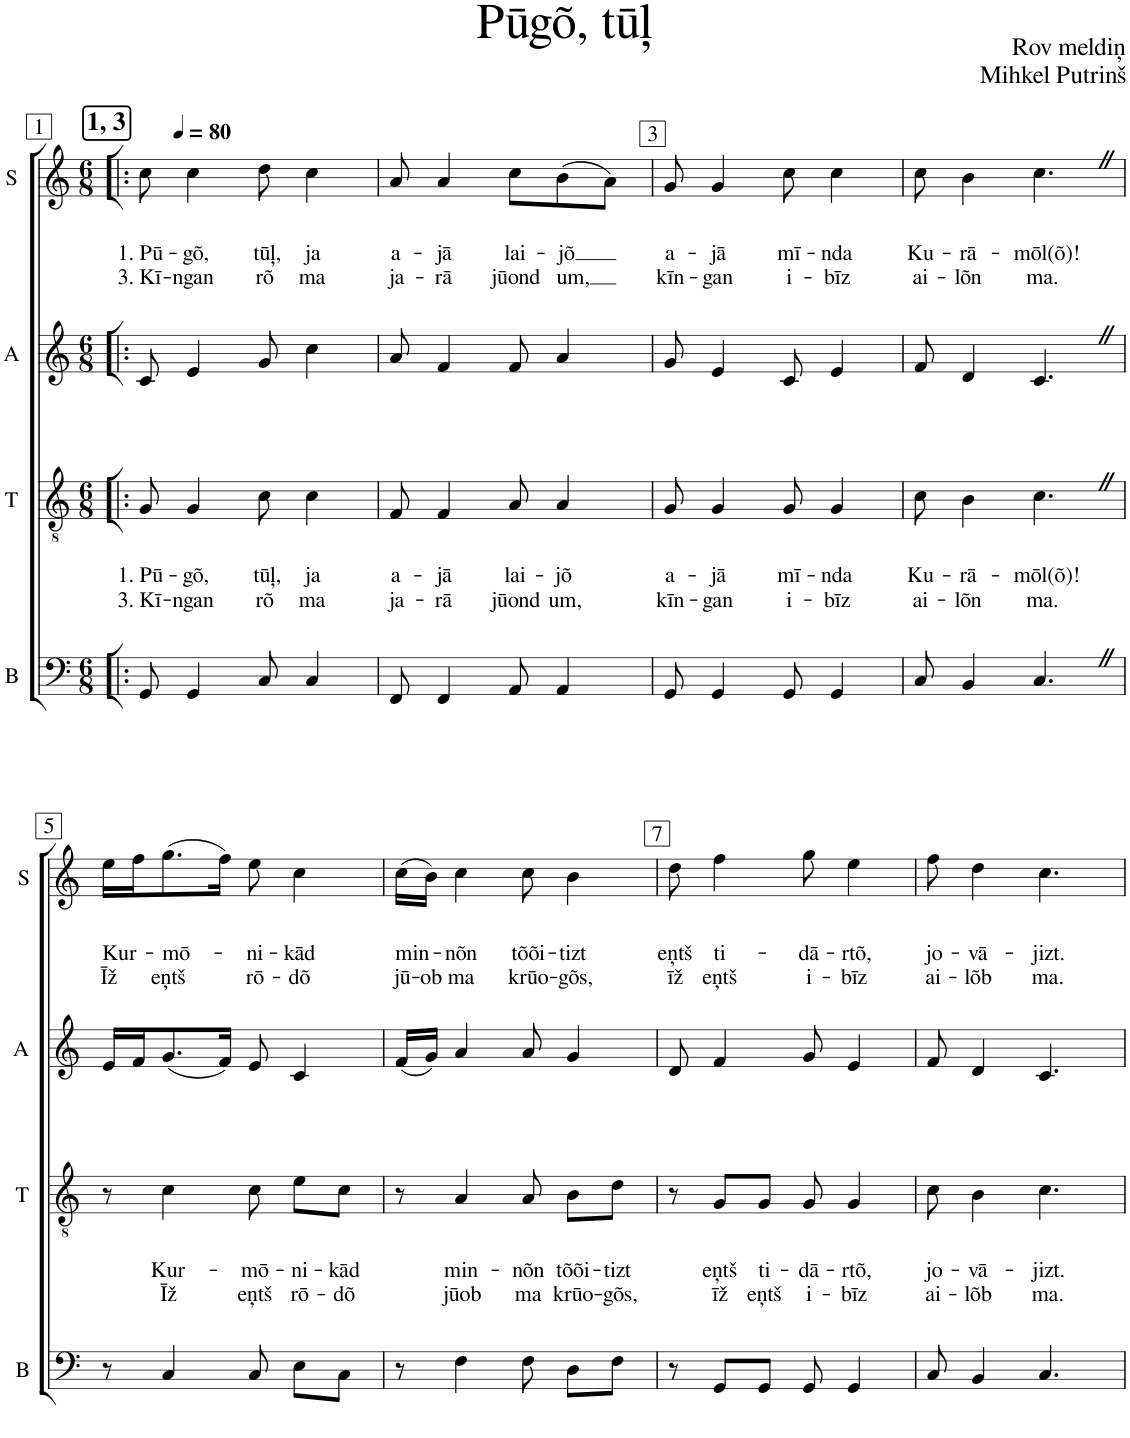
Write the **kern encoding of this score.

**kern	**kern	**text	**text	**kern	**kern	**text	**text
*part4	*part3	*part3	*part3	*part2	*part1	*part1	*part1
*staff4	*staff3	*staff3	*staff3	*staff2	*staff1	*staff1	*staff1
*I"B	*I"T	*	*	*I"A	*I"S	*	*
*I'B	*I'T	*	*	*I'A	*I'S	*	*
*clefF4	*clefGv2	*	*	*clefG2	*clefG2	*	*
*	*	*	*	*Trd1c2	*	*	*
*k[]	*k[]	*	*	*k[]	*k[]	*	*
*M6/8	*M6/8	*	*	*M6/8	*M6/8	*	*
*MM80	*MM80	*	*	*MM80	*MM80	*	*
!!LO:REH:place=s1:a:B:cj:fs=14:t=1, 3
=1!|:	=1!|:	=1!|:	=1!|:	=1!|:	=1!|:	=1!|:	=1!|:
!	!	!LO:LY:b	!LO:LY:b	!	!	!LO:LY:b	!LO:LY:b
8GG/	8G/	1. Pū-	3. Kī-	8c/	8cc\	1. Pū-	3. Kī-
!	!	!LO:LY:b	!LO:LY:b	!	!	!LO:LY:b	!LO:LY:b
4GG/	4G/	-gõ,	-ngan	4e/	4cc\	-gõ,	-ngan
!	!	!LO:LY:b	!LO:LY:b	!	!	!LO:LY:b	!LO:LY:b
8C/	8c\	tūļ,	rõ	8g/	8dd\	tūļ,	rõ
!	!	!LO:LY:b	!LO:LY:b	!	!	!LO:LY:b	!LO:LY:b
4C/	4c\	ja	ma	4cc\	4cc\	ja	ma
=2	=2	=2	=2	=2	=2	=2	=2
!	!	!LO:LY:b	!LO:LY:b	!	!	!LO:LY:b	!LO:LY:b
8FF/	8F/	a-	ja-	8a/	8a/	a-	ja-
!	!	!LO:LY:b	!LO:LY:b	!	!	!LO:LY:b	!LO:LY:b
4FF/	4F/	-jā	-rā	4f/	4a/	-jā	-rā
!	!	!LO:LY:b	!LO:LY:b	!	!	!LO:LY:b	!LO:LY:b
8AA/	8A/	lai-	jūond	8f/	8cc\L	lai-	jūond
!	!	!LO:LY:b	!LO:LY:b	!	!	!LO:LY:b	!LO:LY:b
4AA/	4A/	-jõ	um,	4a/	(8b\	-jõ	um,
.	.	.	.	.	8a\J)	.	.
=3	=3	=3	=3	=3	=3	=3	=3
!	!	!LO:LY:b	!LO:LY:b	!	!	!LO:LY:b	!LO:LY:b
8GG/	8G/	a-	kīn-	8g/	8g/	a-	kīn-
!	!	!LO:LY:b	!LO:LY:b	!	!	!LO:LY:b	!LO:LY:b
4GG/	4G/	-jā	-gan	4e/	4g/	-jā	-gan
!	!	!LO:LY:b	!LO:LY:b	!	!	!LO:LY:b	!LO:LY:b
8GG/	8G/	mī-	i-	8c/	8cc\	mī-	i-
!	!	!LO:LY:b	!LO:LY:b	!	!	!LO:LY:b	!LO:LY:b
4GG/	4G/	-nda	-bīz	4e/	4cc\	-nda	-bīz
=4	=4	=4	=4	=4	=4	=4	=4
!	!	!LO:LY:b	!LO:LY:b	!	!	!LO:LY:b	!LO:LY:b
8C/	8c\	Ku-	ai-	8f/	8cc\	Ku-	ai-
!	!	!LO:LY:b	!LO:LY:b	!	!	!LO:LY:b	!LO:LY:b
4BB/	4B\	-rā-	-lõn	4d/	4b\	-rā-	-lõn
!	!	!LO:LY:b	!LO:LY:b	!	!	!LO:LY:b	!LO:LY:b
4.CZ/	4.cZ\	-mōl(õ)!	ma.	4.cZ/	4.ccZ\	-mōl(õ)!	ma.
!!LO:LB:g=z
=5	=5	=5	=5	=5	=5	=5	=5
!	!	!	!	!	!	!LO:LY:b	!LO:LY:b
8r	8r	.	.	16e/LL	16ee\LL	Kur-	Īž
.	.	.	.	16f/J	16ff\J	.	.
!	!	!LO:LY:b	!LO:LY:b	!	!	!LO:LY:b	!LO:LY:b
4C/	4c\	Kur-	Īž	(8.g/	(8.gg\	-mō-	eņtš
.	.	.	.	16f/Jk)	16ff\Jk)	.	.
!	!	!LO:LY:b	!LO:LY:b	!	!	!LO:LY:b	!LO:LY:b
8C/	8c\	-mō-	eņtš	8e/	8ee\	-ni-	rō-
!	!	!LO:LY:b	!LO:LY:b	!	!	!LO:LY:b	!LO:LY:b
8E\L	8e\L	-ni-	rō-	4c/	4cc\	-kād	-dõ
!	!	!LO:LY:b	!LO:LY:b	!	!	!	!
8C\J	8c\J	-kād	-dõ	.	.	.	.
=6	=6	=6	=6	=6	=6	=6	=6
!	!	!	!	!	!	!LO:LY:b	!LO:LY:b
8r	8r	.	.	(16f/LL	(16cc\LL	min-	jū-
!	!	!	!	!	!	!	!LO:LY:b
.	.	.	.	16g/JJ)	16b\JJ)	.	-ob
!	!	!LO:LY:b	!LO:LY:b	!	!	!LO:LY:b	!LO:LY:b
4F\	4A/	min-	jūob	4a/	4cc\	-nõn	ma
!	!	!LO:LY:b	!LO:LY:b	!	!	!LO:LY:b	!LO:LY:b
8F\	8A/	-nõn	ma	8a/	8cc\	tõõi-	krūo-
!	!	!LO:LY:b	!LO:LY:b	!	!	!LO:LY:b	!LO:LY:b
8D\L	8B\L	tõõi-	krūo-	4g/	4b\	-tizt	-gõs,
!	!	!LO:LY:b	!LO:LY:b	!	!	!	!
8F\J	8d\J	-tizt	-gõs,	.	.	.	.
=7	=7	=7	=7	=7	=7	=7	=7
!	!	!	!	!	!	!LO:LY:b	!LO:LY:b
8r	8r	.	.	8d/	8dd\	eņtš	īž
!	!	!LO:LY:b	!LO:LY:b	!	!	!LO:LY:b	!LO:LY:b
8GG/L	8G/L	eņtš	īž	4f/	4ff\	ti-	eņtš
!	!	!LO:LY:b	!LO:LY:b	!	!	!	!
8GG/J	8G/J	ti-	eņtš	.	.	.	.
!	!	!LO:LY:b	!LO:LY:b	!	!	!LO:LY:b	!LO:LY:b
8GG/	8G/	-dā-	i-	8g/	8gg\	-dā-	i-
!	!	!LO:LY:b	!LO:LY:b	!	!	!LO:LY:b	!LO:LY:b
4GG/	4G/	-rtõ,	-bīz	4e/	4ee\	-rtõ,	-bīz
=8	=8	=8	=8	=8	=8	=8	=8
!	!	!LO:LY:b	!LO:LY:b	!	!	!LO:LY:b	!LO:LY:b
8C/	8c\	jo-	ai-	8f/	8ff\	jo-	ai-
!	!	!LO:LY:b	!LO:LY:b	!	!	!LO:LY:b	!LO:LY:b
4BB/	4B\	-vā-	-lõb	4d/	4dd\	-vā-	-lõb
!	!	!LO:LY:b	!LO:LY:b	!	!	!LO:LY:b	!LO:LY:b
4.C/	4.c\	-jizt.	ma.	4.c/	4.cc\	-jizt.	ma.
=	=	=	=	=	=	=	=
*-	*-	*-	*-	*-	*-	*-	*-
